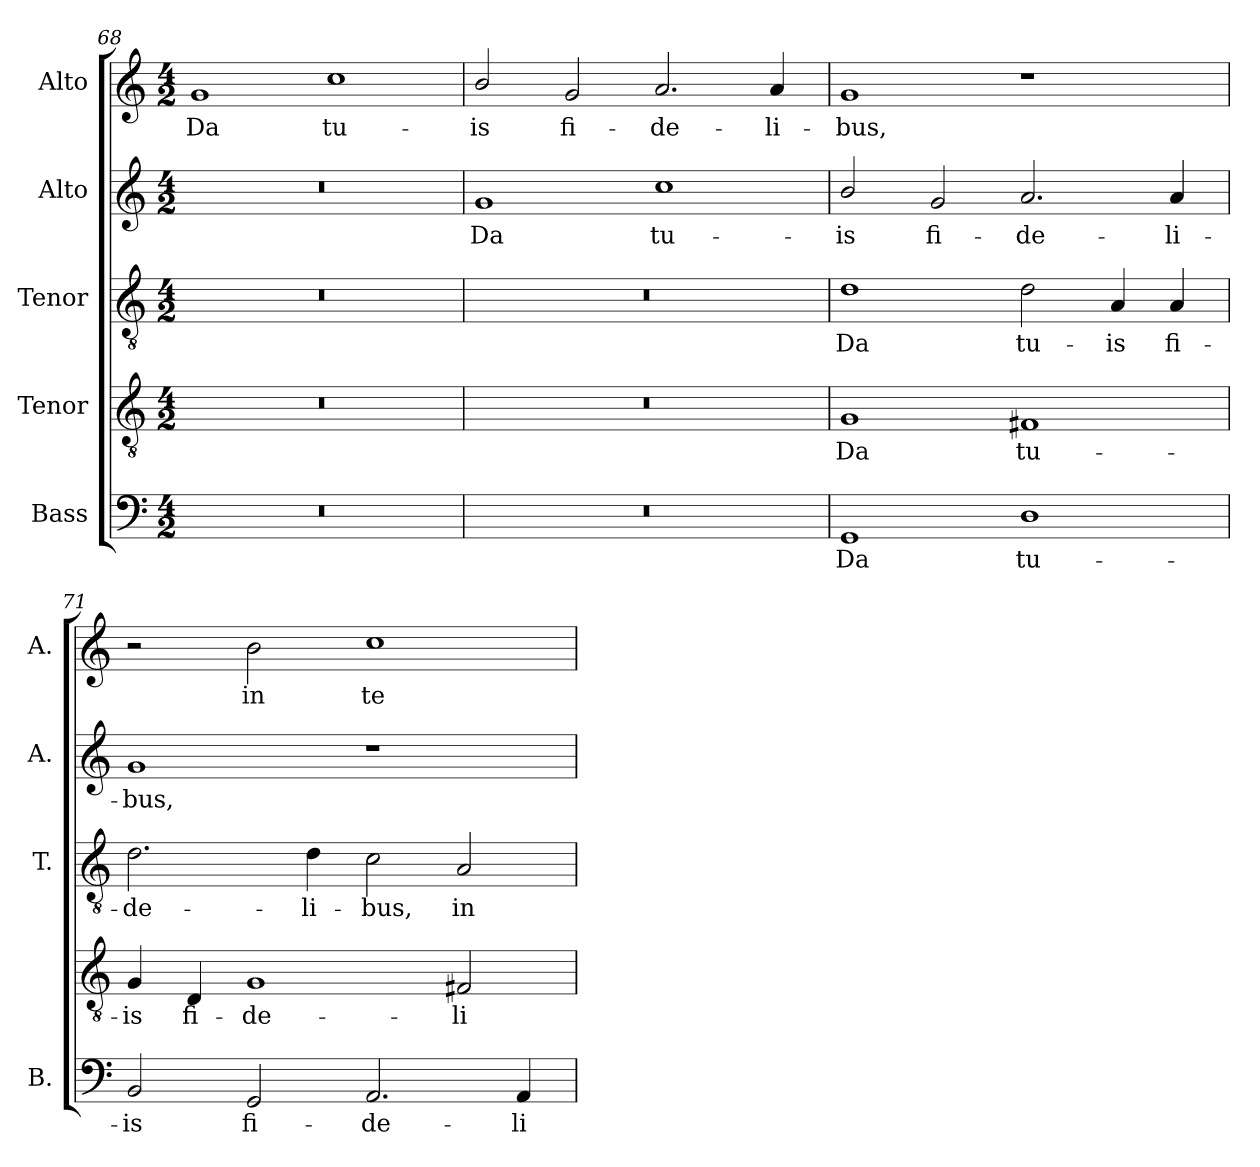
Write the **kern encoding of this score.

**kern	**text	**kern	**text	**kern	**text	**kern	**text	**kern	**text
*part5	*part5	*part4	*part4	*part3	*part3	*part2	*part2	*part1	*part1
*staff5	*staff5	*staff4	*staff4	*staff3	*staff3	*staff2	*staff2	*staff1	*staff1
*I"Bass	*	*I"Tenor	*	*I"Tenor	*	*I"Alto	*	*I"Alto	*
*I'B.	*	*	*	*I'T.	*	*I'A.	*	*I'A.	*
!!LO:LB:g=z
*clefF4	*	*clefGv2	*	*clefGv2	*	*clefG2	*	*clefG2	*
*	*	*ITrd7c12	*	*ITrd7c12	*	*	*	*	*
*k[]	*	*k[]	*	*k[]	*	*k[]	*	*k[]	*
*C:	*	*C:	*	*C:	*	*C:	*	*C:	*
*M4/2	*	*M4/2	*	*M4/2	*	*M4/2	*	*M4/2	*
=68	=68	=68	=68	=68	=68	=68	=68	=68	=68
!LO:N:vis=1	!	!LO:N:vis=1	!	!LO:N:vis=1	!	!LO:N:vis=1	!	!	!
!	!	!	!	!	!	!	!	!	!LO:LY:b:color=#000000
0r	.	0r	.	0r	.	0r	.	1gi	Da
!	!	!	!	!	!	!	!	!	!LO:LY:b:color=#000000
.	.	.	.	.	.	.	.	1cci	tu-
=69	=69	=69	=69	=69	=69	=69	=69	=69	=69
!LO:N:vis=1	!	!LO:N:vis=1	!	!LO:N:vis=1	!	!	!	!	!
!	!	!	!	!	!	!	!LO:LY:b:color=#000000	!	!
!	!	!	!	!	!	!	!	!	!LO:LY:b:color=#000000
0r	.	0r	.	0r	.	1gi	Da	2bi/	-is
!	!	!	!	!	!	!	!	!	!LO:LY:b:color=#000000
.	.	.	.	.	.	.	.	2gi/	fi-
!	!	!	!	!	!	!	!LO:LY:b:color=#000000	!	!
!	!	!	!	!	!	!	!	!	!LO:LY:b:color=#000000
.	.	.	.	.	.	1cci	tu-	2.ai/	-de-
!	!	!	!	!	!	!	!	!	!LO:LY:b:color=#000000
.	.	.	.	.	.	.	.	4ai/	-li-
=70	=70	=70	=70	=70	=70	=70	=70	=70	=70
!	!LO:LY:b:color=#000000	!	!	!	!	!	!	!	!
!	!	!	!LO:LY:b:color=#000000	!	!	!	!	!	!
!	!	!	!	!	!LO:LY:b:color=#000000	!	!	!	!
!	!	!	!	!	!	!	!LO:LY:b:color=#000000	!	!
!	!	!	!	!	!	!	!	!	!LO:LY:b:color=#000000
1GGi	Da	1GGi	Da	1Di	Da	2bi/	-is	1gi	-bus,
!	!	!	!	!	!	!	!LO:LY:b:color=#000000	!	!
.	.	.	.	.	.	2gi/	fi-	.	.
!	!LO:LY:b:color=#000000	!	!	!	!	!	!	!	!
!	!	!	!LO:LY:b:color=#000000	!	!	!	!	!	!
!	!	!	!	!	!LO:LY:b:color=#000000	!	!	!	!
!	!	!	!	!	!	!	!LO:LY:b:color=#000000	!	!
1Di	tu-	1FF#Xi	tu-	2Di\	tu-	2.ai/	-de-	1r	.
!	!	!	!	!	!LO:LY:b:color=#000000	!	!	!	!
.	.	.	.	4AAi/	-is	.	.	.	.
!	!	!	!	!	!LO:LY:b:color=#000000	!	!	!	!
!	!	!	!	!	!	!	!LO:LY:b:color=#000000	!	!
.	.	.	.	4AAi/	fi-	4ai/	-li-	.	.
=71	=71	=71	=71	=71	=71	=71	=71	=71	=71
!	!LO:LY:b:color=#000000	!	!	!	!	!	!	!	!
!	!	!	!LO:LY:b:color=#000000	!	!	!	!	!	!
!	!	!	!	!	!LO:LY:b:color=#000000	!	!	!	!
!	!	!	!	!	!	!	!LO:LY:b:color=#000000	!	!
2BBi/	-is	4GGi/	-is	2.Di\	-de-	1gi	-bus,	2r	.
!	!	!	!LO:LY:b:color=#000000	!	!	!	!	!	!
.	.	4DDi/	fi-	.	.	.	.	.	.
!	!LO:LY:b:color=#000000	!	!	!	!	!	!	!	!
!	!	!	!LO:LY:b:color=#000000	!	!	!	!	!	!
!	!	!	!	!	!	!	!	!	!LO:LY:b:color=#000000
2GGi/	fi-	1GGi	-de-	.	.	.	.	2bi\	in
!	!	!	!	!	!LO:LY:b:color=#000000	!	!	!	!
.	.	.	.	4Di\	-li-	.	.	.	.
!	!LO:LY:b:color=#000000	!	!	!	!	!	!	!	!
!	!	!	!	!	!LO:LY:b:color=#000000	!	!	!	!
!	!	!	!	!	!	!	!	!	!LO:LY:b:color=#000000
2.AAi/	-de-	.	.	2Ci\	-bus,	1r	.	1cci	te
!	!	!	!LO:LY:b:color=#000000	!	!	!	!	!	!
!	!	!	!	!	!LO:LY:b:color=#000000	!	!	!	!
.	.	2FF#Xi/	-li-	2AAi/	in	.	.	.	.
!	!LO:LY:b:color=#000000	!	!	!	!	!	!	!	!
4AAi/	-li-	.	.	.	.	.	.	.	.
=	=	=	=	=	=	=	=	=	=
*-	*-	*-	*-	*-	*-	*-	*-	*-	*-
